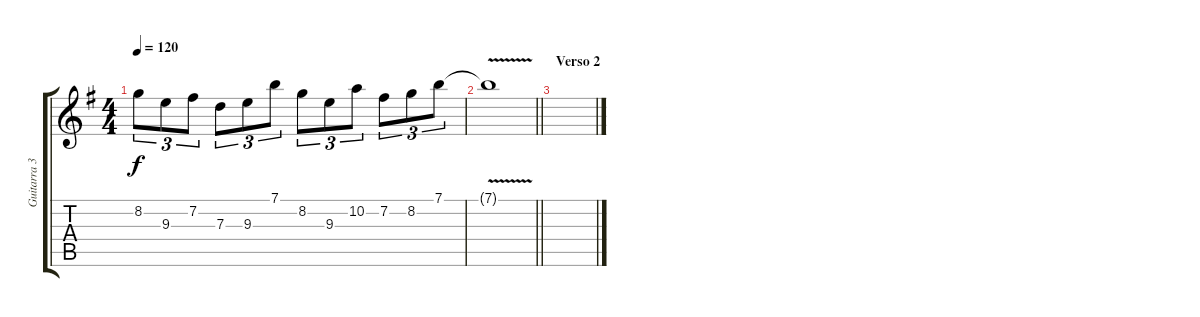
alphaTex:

\track ("Guitarra 3" "Guitarra 3") {instrument overdrivenguitar}
\staff {score tabs}
\tuning (E4 B3 G3 D3 A2 E2) {hide}
\ts (4 4)
\tempo 120
\clef g2
\ks g
8.2.8{tu (3 2) dy f} 9.3.8{tu (3 2)} 7.2.8{tu (3 2)} 7.3.8{tu (3 2)} 9.3.8{tu (3 2)} 7.1.8{tu (3 2)} 8.2.8{tu (3 2)} 9.3.8{tu (3 2)} 10.2.8{tu (3 2)} 7.2.8{tu (3 2)} 8.2.8{tu (3 2)} 7.1.8{tu (3 2)} |
\barLineRight lightlight
7.1{v t}.1 |
\section ("" "Verso 2")
